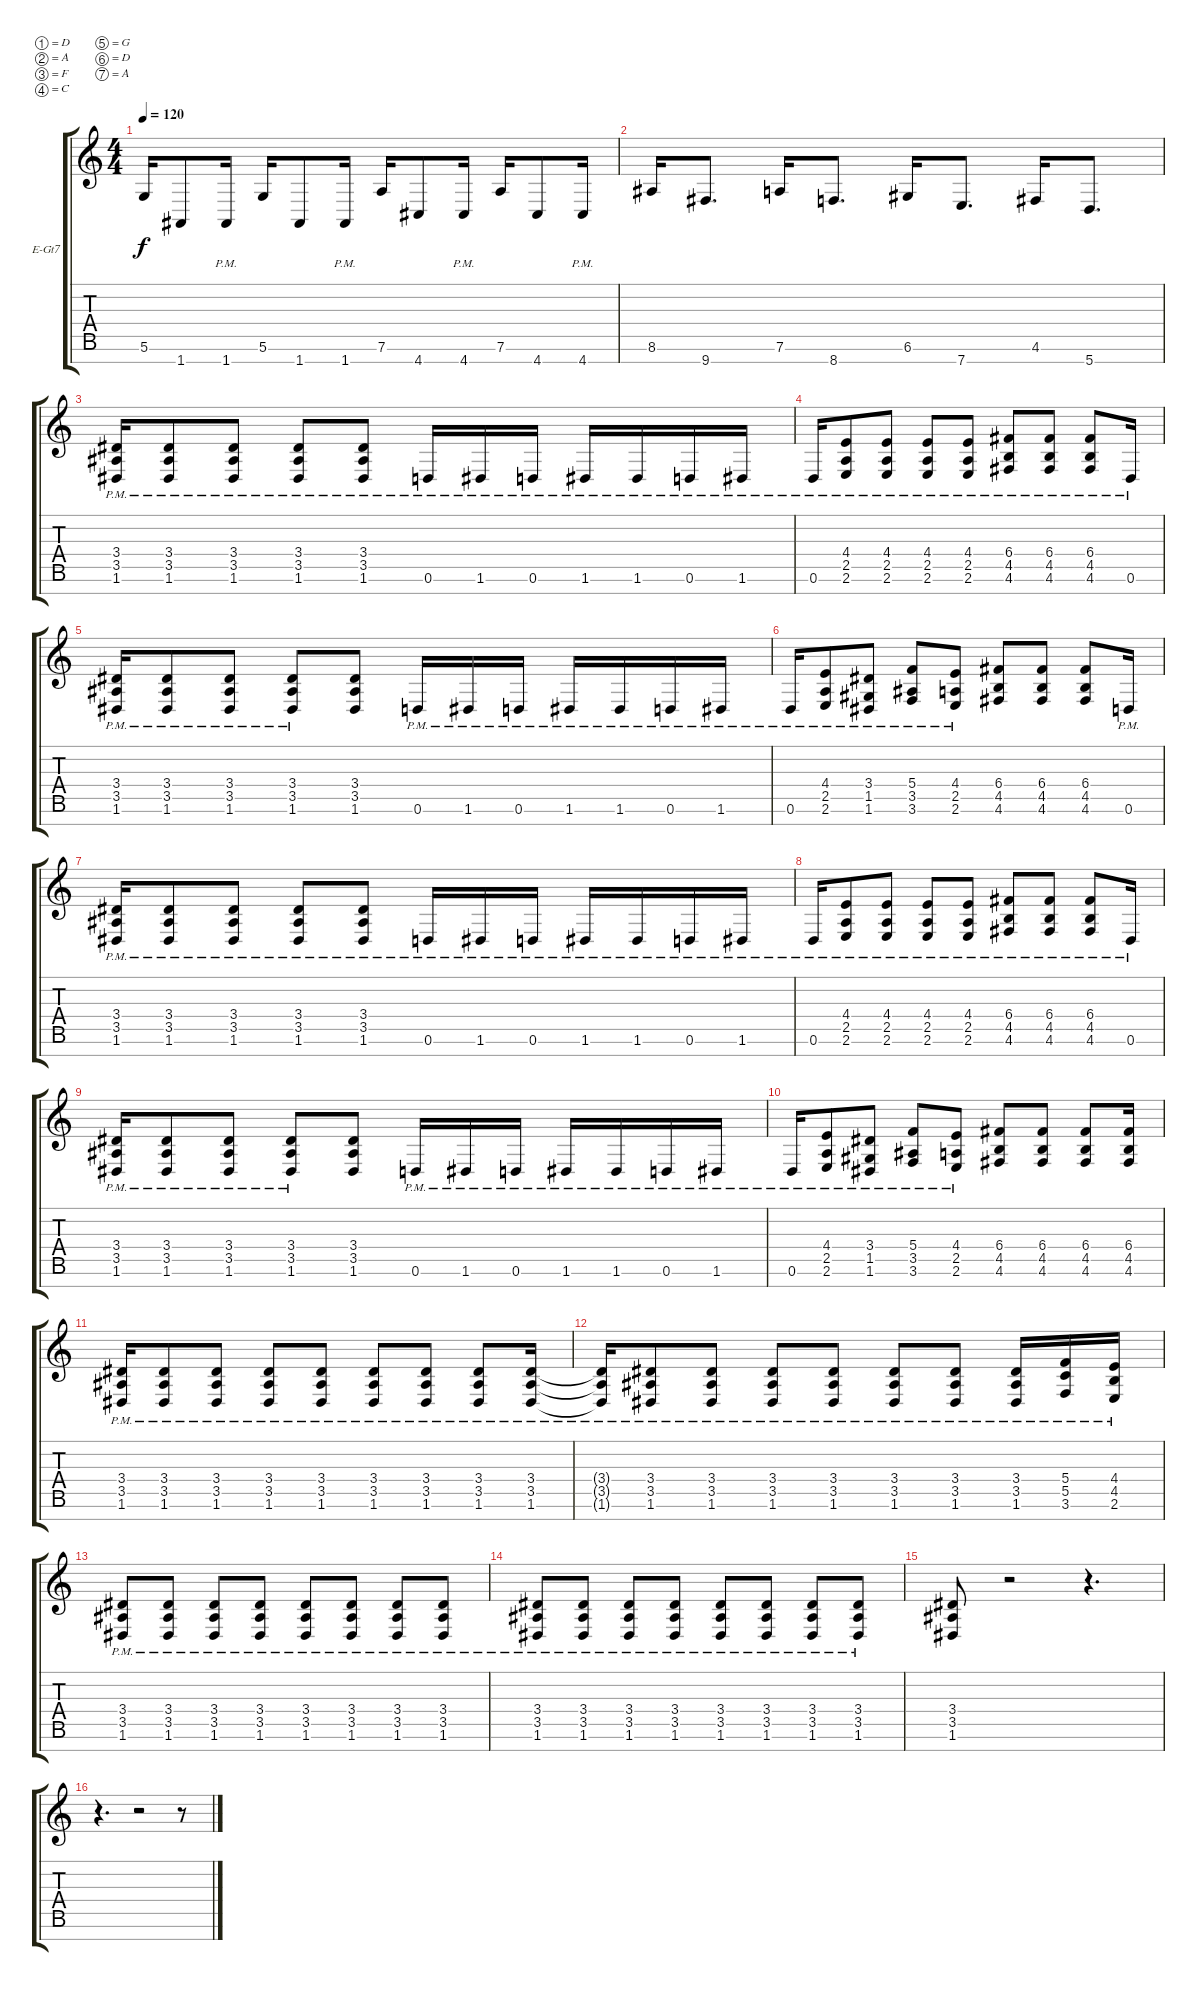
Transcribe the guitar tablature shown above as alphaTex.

\bracketExtendMode groupsimilarinstruments
\firstSystemTrackNameOrientation horizontal
\otherSystemsTrackNameOrientation horizontal
\track ("Track 1" "E-Gt7") {instrument distortionguitar}
\staff {score tabs}
\tuning (D4 A3 F3 C3 G2 D2 A1)
\ts (4 4)
\tempo 120
\clef g2
\ks c
5.6.16{dy f} 1.7.8 1.7{pm}.16 5.6.16 1.7.8 1.7{pm}.16 7.6.16 4.7.8 4.7{pm}.16 7.6.16 4.7.8 4.7{pm}.16 |
8.6.16 9.7.8{d} 7.6.16 8.7.8{d} 6.6.16 7.7.8{d} 4.6.16 5.7.8{d} |
(3.4{pm} 3.5{pm} 1.6{pm}).16 (3.4{pm} 3.5{pm} 1.6{pm}).8 (3.4{pm} 3.5{pm} 1.6{pm}).8 (3.4{pm} 3.5{pm} 1.6{pm}).8 (3.4{pm} 3.5{pm} 1.6{pm}).8 0.6{pm}.16 1.6{pm}.16 0.6{pm}.16 1.6{pm}.16 1.6{pm}.16 0.6{pm}.16 1.6{pm}.16 |
0.6{pm}.16 (4.4{pm} 2.5{pm} 2.6{pm}).8 (4.4{pm} 2.5{pm} 2.6{pm}).8 (4.4{pm} 2.5{pm} 2.6{pm}).8 (4.4{pm} 2.5{pm} 2.6{pm}).8 (6.4{pm} 4.5{pm} 4.6{pm}).8 (6.4{pm} 4.5{pm} 4.6{pm}).8 (6.4{pm} 4.5{pm} 4.6{pm}).8 0.6{pm}.16 |
(3.4{pm} 3.5{pm} 1.6{pm}).16 (3.4{pm} 3.5{pm} 1.6{pm}).8 (3.4{pm} 3.5{pm} 1.6{pm}).8 (3.4{pm} 3.5{pm} 1.6{pm}).8 (3.4 3.5 1.6).8 0.6{pm}.16 1.6{pm}.16 0.6{pm}.16 1.6{pm}.16 1.6{pm}.16 0.6{pm}.16 1.6{pm}.16 |
0.6{pm}.16 (4.4{pm} 2.5{pm} 2.6{pm}).8 (3.4{pm} 1.5{pm} 1.6{pm}).8 (5.4{pm} 3.5{pm} 3.6{pm}).8 (4.4{pm} 2.5{pm} 2.6{pm}).8 (6.4 4.5 4.6).8 (6.4 4.5 4.6).8 (6.4 4.5 4.6).8 0.6{pm}.16 |
(3.4{pm} 3.5{pm} 1.6{pm}).16 (3.4{pm} 3.5{pm} 1.6{pm}).8 (3.4{pm} 3.5{pm} 1.6{pm}).8 (3.4{pm} 3.5{pm} 1.6{pm}).8 (3.4{pm} 3.5{pm} 1.6{pm}).8 0.6{pm}.16 1.6{pm}.16 0.6{pm}.16 1.6{pm}.16 1.6{pm}.16 0.6{pm}.16 1.6{pm}.16 |
0.6{pm}.16 (4.4{pm} 2.5{pm} 2.6{pm}).8 (4.4{pm} 2.5{pm} 2.6{pm}).8 (4.4{pm} 2.5{pm} 2.6{pm}).8 (4.4{pm} 2.5{pm} 2.6{pm}).8 (6.4{pm} 4.5{pm} 4.6{pm}).8 (6.4{pm} 4.5{pm} 4.6{pm}).8 (6.4{pm} 4.5{pm} 4.6{pm}).8 0.6{pm}.16 |
(3.4{pm} 3.5{pm} 1.6{pm}).16 (3.4{pm} 3.5{pm} 1.6{pm}).8 (3.4{pm} 3.5{pm} 1.6{pm}).8 (3.4{pm} 3.5{pm} 1.6{pm}).8 (3.4 3.5 1.6).8 0.6{pm}.16 1.6{pm}.16 0.6{pm}.16 1.6{pm}.16 1.6{pm}.16 0.6{pm}.16 1.6{pm}.16 |
0.6{pm}.16 (4.4{pm} 2.5{pm} 2.6{pm}).8 (3.4{pm} 1.5{pm} 1.6{pm}).8 (5.4{pm} 3.5{pm} 3.6{pm}).8 (4.4{pm} 2.5{pm} 2.6{pm}).8 (6.4 4.5 4.6).8 (6.4 4.5 4.6).8 (6.4 4.5 4.6).8 (6.4 4.5 4.6).16 |
(3.4{pm} 3.5{pm} 1.6{pm}).16 (3.4{pm} 3.5{pm} 1.6{pm}).8 (3.4{pm} 3.5{pm} 1.6{pm}).8 (3.4{pm} 3.5{pm} 1.6{pm}).8 (3.4{pm} 3.5{pm} 1.6{pm}).8 (3.4{pm} 3.5{pm} 1.6{pm}).8 (3.4{pm} 3.5{pm} 1.6{pm}).8 (3.4{pm} 3.5{pm} 1.6{pm}).8 (3.4{pm} 3.5{pm} 1.6{pm}).16 |
(3.4{pm t} 3.5{pm t} 1.6{pm t}).16 (3.4{pm} 3.5{pm} 1.6{pm}).8 (3.4{pm} 3.5{pm} 1.6{pm}).8 (3.4{pm} 3.5{pm} 1.6{pm}).8 (3.4{pm} 3.5{pm} 1.6{pm}).8 (3.4{pm} 3.5{pm} 1.6{pm}).8 (3.4{pm} 3.5{pm} 1.6{pm}).8 (3.4{pm} 3.5{pm} 1.6{pm}).16 (5.4{pm} 5.5{pm} 3.6{pm}).16 (4.4{pm} 4.5{pm} 2.6{pm}).16 |
(3.4{pm} 3.5{pm} 1.6{pm}).8 (3.4{pm} 3.5{pm} 1.6{pm}).8 (3.4{pm} 3.5{pm} 1.6{pm}).8 (3.4{pm} 3.5{pm} 1.6{pm}).8 (3.4{pm} 3.5{pm} 1.6{pm}).8 (3.4{pm} 3.5{pm} 1.6{pm}).8 (3.4{pm} 3.5{pm} 1.6{pm}).8 (3.4{pm} 3.5{pm} 1.6{pm}).8 |
(3.4{pm} 3.5{pm} 1.6{pm}).8 (3.4{pm} 3.5{pm} 1.6{pm}).8 (3.4{pm} 3.5{pm} 1.6{pm}).8 (3.4{pm} 3.5{pm} 1.6{pm}).8 (3.4{pm} 3.5{pm} 1.6{pm}).8 (3.4{pm} 3.5{pm} 1.6{pm}).8 (3.4{pm} 3.5{pm} 1.6{pm}).8 (3.4{pm} 3.5{pm} 1.6{pm}).8 |
(3.4 3.5 1.6).8 r.2 r.4{d} |
r.4{d} r.2 r.8
